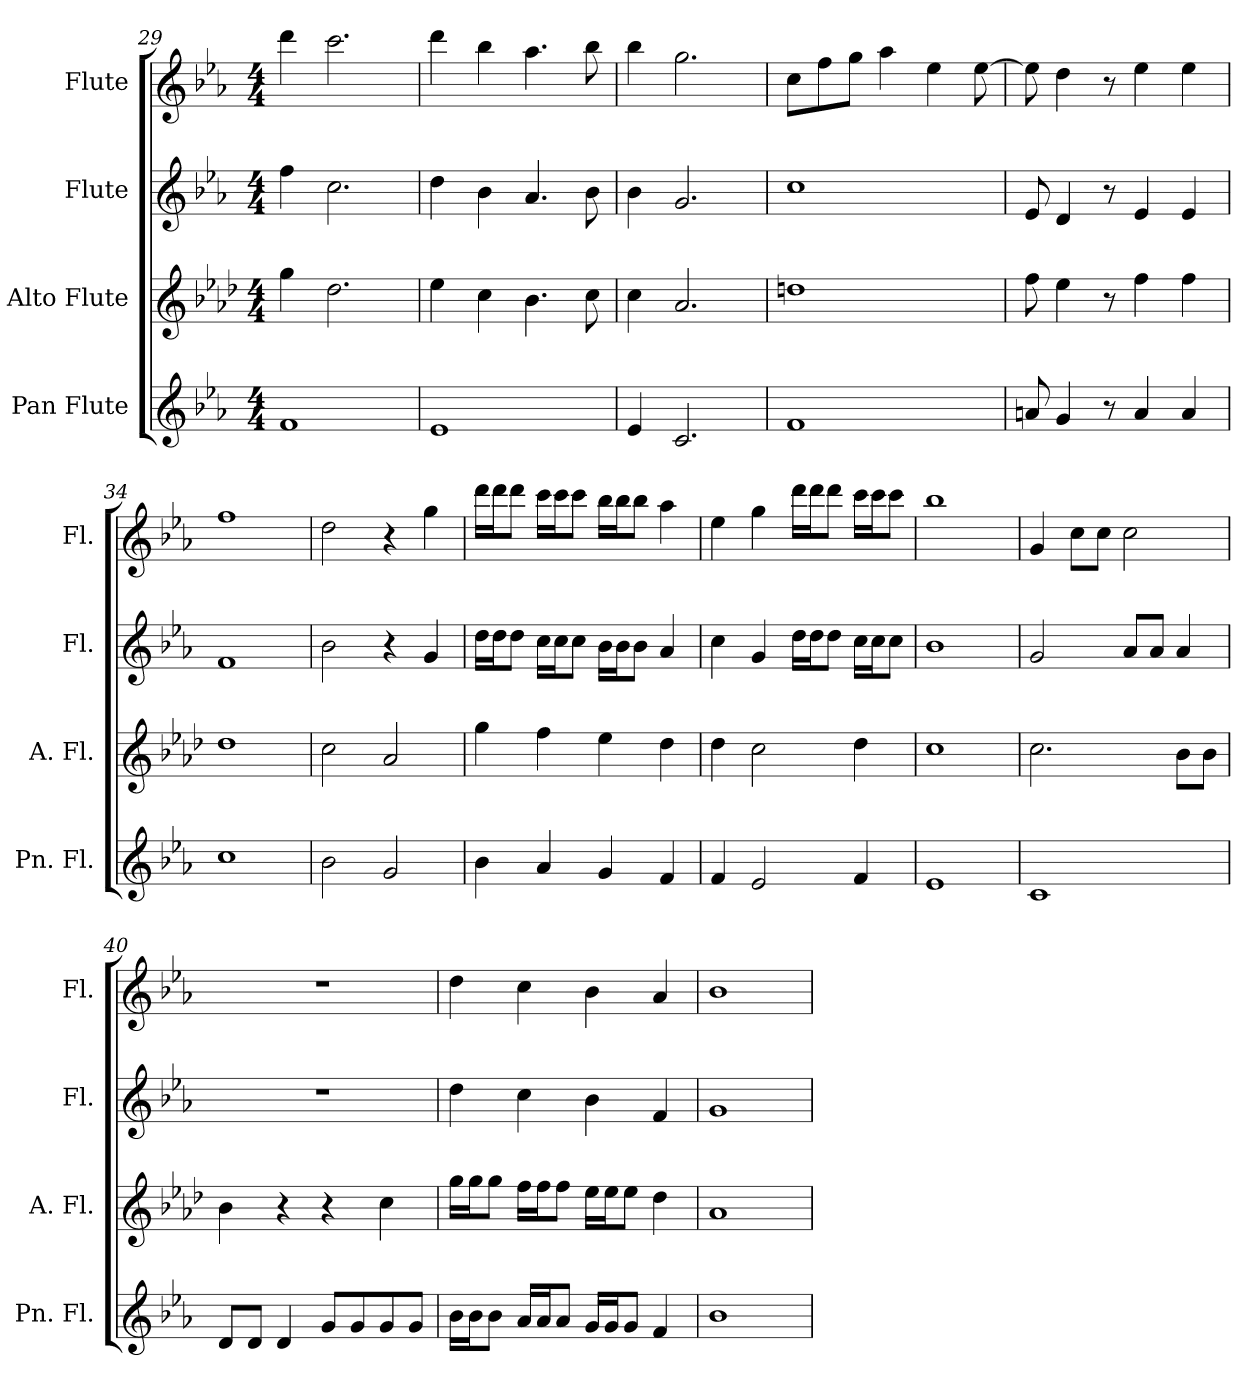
**kern	**kern	**kern	**kern
*part4	*part3	*part2	*part1
*staff4	*staff3	*staff2	*staff1
*I"Pan Flute	*I"Alto Flute	*I"Flute	*I"Flute
*I'Pn. Fl.	*I'A. Fl.	*I'Fl.	*I'Fl.
*clefG2	*clefG2	*clefG2	*clefG2
*	*ITrd3c5	*	*
*k[b-e-a-]	*k[b-e-a-]	*k[b-e-a-]	*k[b-e-a-]
*E-:	*E-:	*E-:	*E-:
*M4/4	*M4/4	*M4/4	*M4/4
=29	=29	=29	=29
1f	4dd\	4ff\	4ddd\
.	2.a-\	2.cc\	2.ccc\
=30	=30	=30	=30
1e-	4b-\	4dd\	4ddd\
.	4g\	4b-\	4bb-\
.	4.f\	4.a-/	4.aa-\
.	8g\	8b-\	8bb-\
=31	=31	=31	=31
4e-/	4g\	4b-\	4bb-\
2.c/	2.e-/	2.g/	2.gg\
=32	=32	=32	=32
1f	1an	1cc	8cc\L
.	.	.	8ff\
.	.	.	8gg\J
.	.	.	4aa-\
.	.	.	4ee-\
.	.	.	[8ee-\
=33	=33	=33	=33
8an/	8cc\	8e-/	8ee-\]
4g/	4b-\	4d/	4dd\
8r	8r	8r	8r
4a/	4cc\	4e-/	4ee-\
4a/	4cc\	4e-/	4ee-\
=34	=34	=34	=34
1cc	1a-	1f	1ff
!!LO:PB:g=z
=35	=35	=35	=35
2b-\	2g\	2b-\	2dd\
2g/	2e-/	4r	4r
.	.	4g/	4gg\
=36	=36	=36	=36
4b-\	4dd\	16dd\LL	16ddd\LL
.	.	16dd\J	16ddd\J
.	.	8dd\J	8ddd\J
4a-/	4cc\	16cc\LL	16ccc\LL
.	.	16cc\J	16ccc\J
.	.	8cc\J	8ccc\J
4g/	4b-\	16b-\LL	16bb-\LL
.	.	16b-\J	16bb-\J
.	.	8b-\J	8bb-\J
4f/	4a-\	4a-/	4aa-\
=37	=37	=37	=37
4f/	4a-\	4cc\	4ee-\
2e-/	2g\	4g/	4gg\
.	.	16dd\LL	16ddd\LL
.	.	16dd\J	16ddd\J
.	.	8dd\J	8ddd\J
4f/	4a-\	16cc\LL	16ccc\LL
.	.	16cc\J	16ccc\J
.	.	8cc\J	8ccc\J
=38	=38	=38	=38
1e-	1g	1b-	1bb-
=39	=39	=39	=39
1c	2.g\	2g/	4g/
.	.	.	8cc\L
.	.	.	8cc\J
.	.	8a-/L	2cc\
.	.	8a-/J	.
.	8f\L	4a-/	.
.	8f\J	.	.
=40	=40	=40	=40
8d/L	4f\	1r	1r
8d/J	.	.	.
4d/	4r	.	.
8g/L	4r	.	.
8g/	.	.	.
8g/	4g\	.	.
8g/J	.	.	.
!!LO:LB:g=z
=41	=41	=41	=41
16b-\LL	16dd\LL	4dd\	4dd\
16b-\J	16dd\J	.	.
8b-\J	8dd\J	.	.
16a-/LL	16cc\LL	4cc\	4cc\
16a-/J	16cc\J	.	.
8a-/J	8cc\J	.	.
16g/LL	16b-\LL	4b-\	4b-\
16g/J	16b-\J	.	.
8g/J	8b-\J	.	.
4f/	4a-\	4f/	4a-/
=42	=42	=42	=42
1b-	1e-	1g	1b-
=	=	=	=
*-	*-	*-	*-
